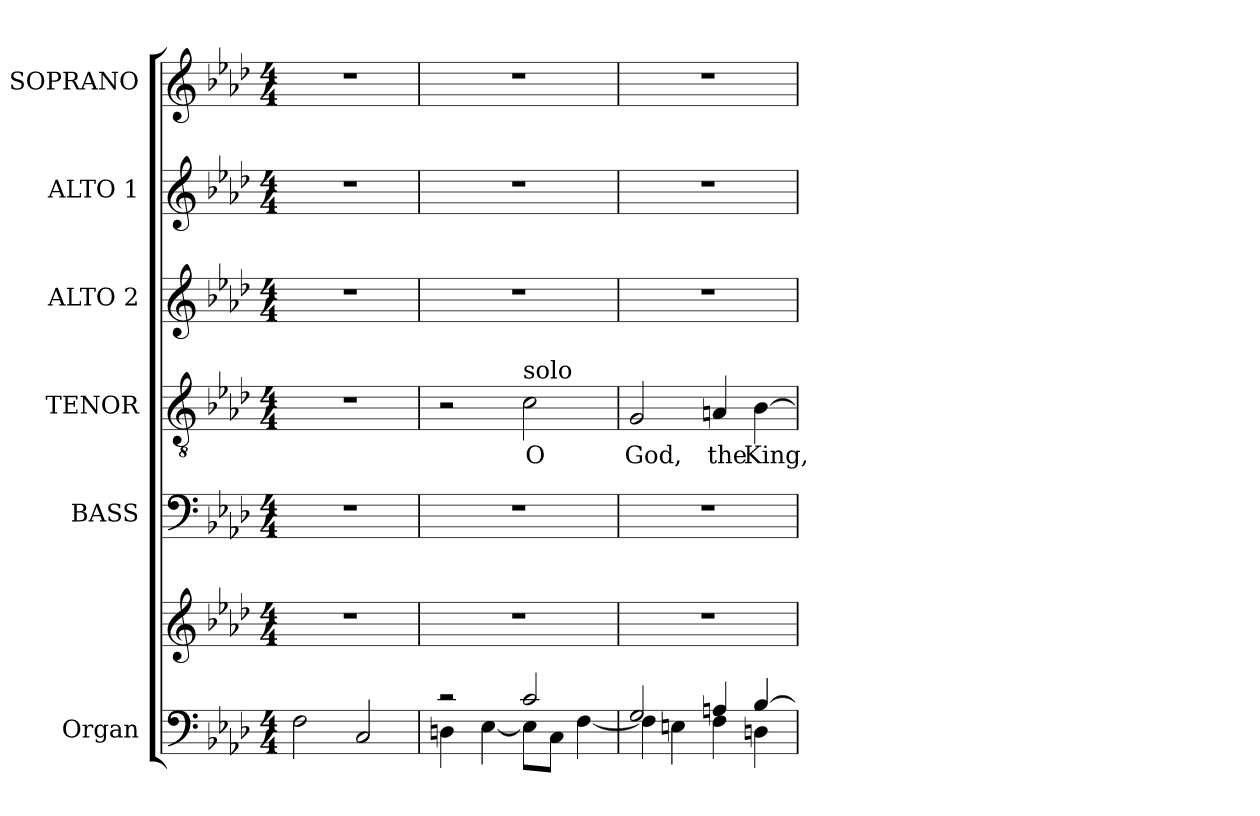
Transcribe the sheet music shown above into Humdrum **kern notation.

**kern	**kern	**kern	**kern	**text	**kern	**kern	**kern
*part6	*part6	*part5	*part4	*part4	*part3	*part2	*part1
*staff7	*staff6	*staff5	*staff4	*staff4	*staff3	*staff2	*staff1
*I"Organ	*	*I"BASS	*I"TENOR	*	*I"ALTO 2	*I"ALTO 1	*I"SOPRANO
*I'Org.	*	*I'B.	*I'T.	*	*I'A2.	*I'A1.	*I'S.
!!LO:PB:g=z
*clefF4	*clefG2	*clefF4	*clefGv2	*	*clefG2	*clefG2	*clefG2
*	*	*	*ITrd7c12	*	*	*	*
*k[b-e-a-d-]	*k[b-e-a-d-]	*k[b-e-a-d-]	*k[b-e-a-d-]	*	*k[b-e-a-d-]	*k[b-e-a-d-]	*k[b-e-a-d-]
*f:	*f:	*f:	*f:	*	*f:	*f:	*f:
*M4/4	*M4/4	*M4/4	*M4/4	*	*M4/4	*M4/4	*M4/4
*MM84	*MM84	*MM84	*MM84	*	*MM84	*MM84	*MM84
=1	=1	=1	=1	=1	=1	=1	=1
2Fi\	1r	1r	1r	.	1r	1r	1r
2Ci/	.	.	.	.	.	.	.
=2	=2	=2	=2	=2	=2	=2	=2
*^	*	*	*	*	*	*	*
2r	4Dni\	1r	1r	2r	.	1r	1r	1r
.	[4E-i\	.	.	.	.	.	.	.
!	!	!	!	!LO:TX:a:t=solo	!	!	!	!
!	!	!	!	!	!LO:LY:b:color=#000000	!	!	!
2ci/	8E-i\L]	.	.	2Ci\	O	.	.	.
.	8Ci\J	.	.	.	.	.	.	.
.	[4Fi\	.	.	.	.	.	.	.
=3	=3	=3	=3	=3	=3	=3	=3	=3
!	!	!	!	!	!LO:LY:b:color=#000000	!	!	!
2Gi/	4Fi\]	1r	1r	2GGi/	God,	1r	1r	1r
.	4Eni\	.	.	.	.	.	.	.
!	!	!	!	!	!LO:LY:b:color=#000000	!	!	!
4Ani/	4Fi\	.	.	4AAni/	the	.	.	.
!	!	!	!	!	!LO:LY:b:color=#000000	!	!	!
[4B-i/	4Dni\	.	.	[4BB-i\	King,	.	.	.
*v	*v	*	*	*	*	*	*	*
=	=	=	=	=	=	=	=
*-	*-	*-	*-	*-	*-	*-	*-
